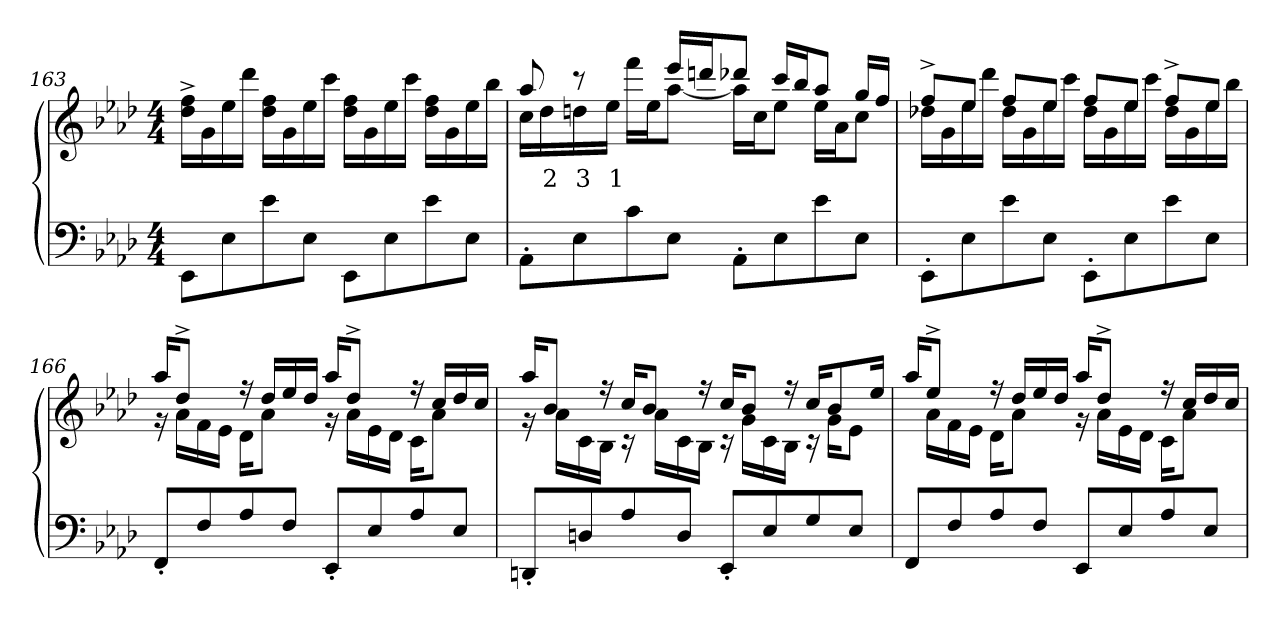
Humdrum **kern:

**kern	**kern	**text
*part2	*part1	*part1
*staff2	*staff1	*staff1
*clefF4	*clefG2	*
*k[b-e-a-d-]	*k[b-e-a-d-]	*
*M4/4	*M4/4	*
=163	=163	=163
8EE-L	16ff^> 16dd-^>LL	.
.	16g	.
8E-	16ee-	.
.	16ddd-JJ	.
8e-	16ff 16dd-LL	.
.	16g	.
8E-J	16ee-	.
.	16cccJJ	.
8EE-L	16ff 16dd-LL	.
.	16g	.
8E-	16ee-	.
.	16cccJJ	.
8e-	16ff 16dd-LL	.
.	16g	.
8E-J	16ee-	.
.	16bb-JJ	.
=164	=164	=164
*	*^	*
8AA-'>L	8aa-	16ccLL	.
.	.	16dd-	2
8E-	8r	16ddn	3
.	.	16ee-JJ	1
8c	8ryy	16fffLL	.
.	.	16ee-J	.
8E-J	16eee-LL	[8aa-J	.
.	16dddnJ	.	.
8AA-'>L	8ddd-XJ	16aa-LL]	.
.	.	16ccJ	.
8E-	16cccLL	8ee-J	.
.	16bb-J	.	.
8e-	8aa-J	16ee-LL	.
.	.	16a-J	.
8E-J	16ggLL	8ccJ	.
.	16ffJJ	.	.
=165	=165	=165	=165
8EE-'>L	8ff^>L	16dd-XLL	.
.	.	16g	.
8E-	8ee-J	16ee-	.
.	.	16ddd-JJ	.
8e-	8ffL	16dd-LL	.
.	.	16g	.
8E-J	8ee-J	16ee-	.
.	.	16cccJJ	.
8EE-'>L	8ffL	16dd-LL	.
.	.	16g	.
8E-	8ee-J	16ee-	.
.	.	16cccJJ	.
8e-	8ff^>L	16dd-LL	.
.	.	16g	.
8E-J	8ee-J	16ee-	.
.	.	16bb-JJ	.
=166	=166	=166	=166
8FF'>L	16aa-KL	16r	.
.	8dd-^>J	16a-LL	.
8F	.	16f	.
.	16ryy	16e-JJ	.
8A-	16r	16d-KL	.
.	16dd-LL	8a-J	.
8FJ	16ee-	.	.
.	16dd-JJ	16ryy	.
8EE-'>L	16aa-KL	16r	.
.	8dd-^>J	16a-LL	.
8E-	.	16e-	.
.	16ryy	16d-JJ	.
8A-	16r	16cKL	.
.	16ccLL	8a-J	.
8E-J	16dd-	.	.
.	16ccJJ	16ryy	.
=167	=167	=167	=167
8DDn'>L	16aa-KL	16r	.
.	8b-J	16a-LL	.
8Dn	.	16c	.
.	16r	16B-JJ	.
8A-	16ccKL	16r	.
.	8b-J	16a-LL	.
8DJ	.	16c	.
.	16r	16B-JJ	.
8EE-'>L	16ccKL	16r	.
.	8b-J	16gLL	.
8E-	.	16c	.
.	16r	16B-JJ	.
8G	16ccKL	16r	.
.	8b-	16gKL	.
8E-J	.	8e-J	.
.	16ee-Jk	.	.
=168	=168	=168	=168
8FFL	16aa-KL	16ryy	.
.	8ee-^>J	16a-LL	.
8F	.	16f	.
.	16ryy	16e-JJ	.
8A-	16r	16d-KL	.
.	16dd-LL	8a-J	.
8FJ	16ee-	.	.
.	16dd-JJ	16ryy	.
8EE-L	16aa-KL	16r	.
.	8dd-^>J	16a-LL	.
8E-	.	16e-	.
.	16ryy	16d-JJ	.
8A-	16r	16cKL	.
.	16ccLL	8a-J	.
8E-J	16dd-	.	.
.	16ccJJ	16ryy	.
*	*v	*v	*
=	=	=
*-	*-	*-
